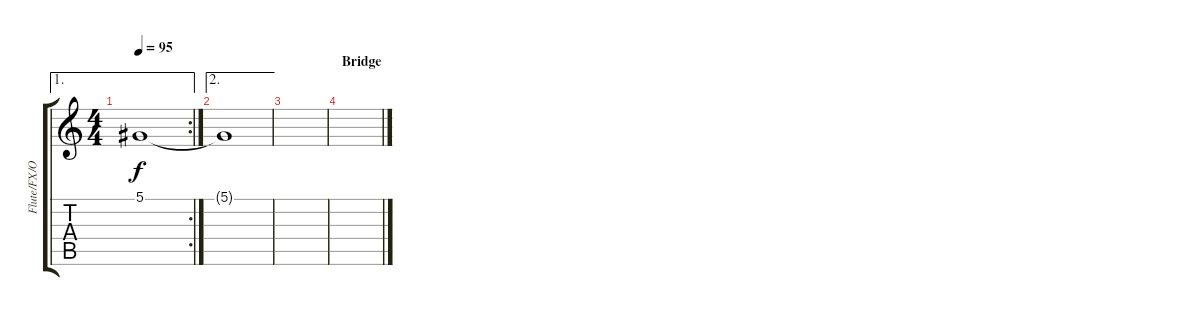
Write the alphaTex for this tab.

\track ("Flute/FX/Other Instr." "Flute/FX/O") {instrument flute}
\staff {score tabs}
\tuning (Eb4 Bb3 Gb3 Db3 Ab2 Eb2) {hide}
\ae 1
\rc 2
\ts (4 4)
\tempo 95
\clef g2
\ks c
5.1{t}.1{dy f} |
\ae 2
5.1{t}.1 |
|
\section ("" "Bridge")
